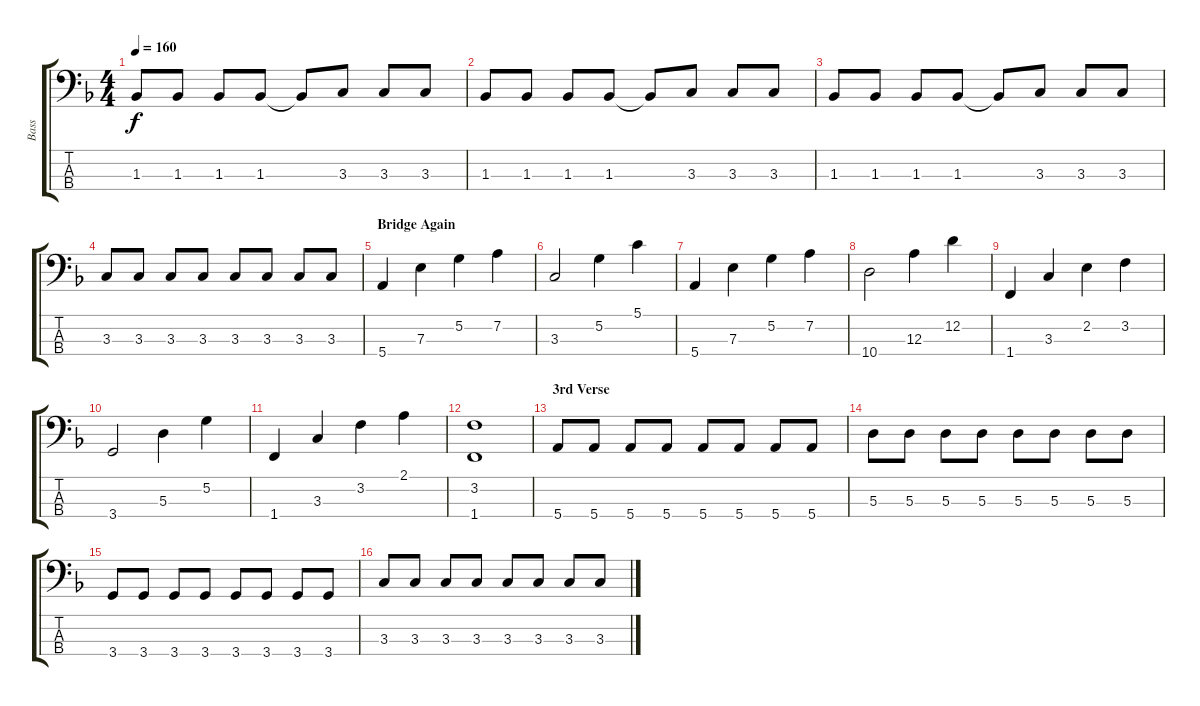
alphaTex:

\track ("Bass" "Bass") {instrument electricbassfinger}
\staff {score tabs}
\tuning (G2 D2 A1 E1) {hide}
\ts (4 4)
\tempo 160
\clef f4
\ks dminor
1.3.8{dy f} 1.3.8 1.3.8 1.3.8 1.3{t}.8 3.3.8 3.3.8 3.3.8 |
1.3.8 1.3.8 1.3.8 1.3.8 1.3{t}.8 3.3.8 3.3.8 3.3.8 |
1.3.8 1.3.8 1.3.8 1.3.8 1.3{t}.8 3.3.8 3.3.8 3.3.8 |
3.3.8 3.3.8 3.3.8 3.3.8 3.3.8 3.3.8 3.3.8 3.3.8 |
\section ("" "Bridge Again")
5.4.4{volume 10 instrument electricbassfinger} 7.3.4 5.2.4 7.2.4 |
3.3.2 5.2.4 5.1.4 |
5.4.4 7.3.4 5.2.4 7.2.4 |
10.4.2 12.3.4 12.2.4 |
1.4.4 3.3.4 2.2.4 3.2.4 |
3.4.2 5.3.4 5.2.4 |
1.4.4 3.3.4 3.2.4 2.1.4 |
(3.2 1.4).1 |
\section ("" "3rd Verse")
5.4.8 5.4.8 5.4.8 5.4.8 5.4.8 5.4.8 5.4.8 5.4.8 |
5.3.8 5.3.8 5.3.8 5.3.8 5.3.8 5.3.8 5.3.8 5.3.8 |
3.4.8 3.4.8 3.4.8 3.4.8 3.4.8 3.4.8 3.4.8 3.4.8 |
3.3.8 3.3.8 3.3.8 3.3.8 3.3.8 3.3.8 3.3.8 3.3.8
